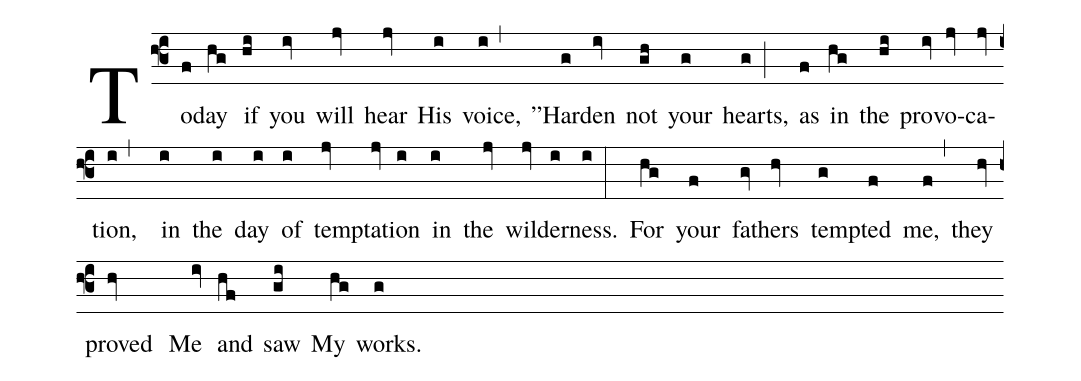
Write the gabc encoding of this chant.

%%
(f3) To(f)day(hg) if(hi) you(iv) will(jv) hear(jv) His(i) voice,(i,) "Har(g)den(iv) not(gh) your(g) hearts,(g;) as(f) in(hg) the(hi) pro(iv)vo(jv)ca(jv)tion,(i,) in(i) the(i) day(i) of(i) temp(jv)ta(jv)tion(i) in(i) the(jv) wild(jv)er(i)ness.(i:) For(hg) your(f) fa(gv)thers(hv) tempt(g)ed(f) me,(f,) they(hv) proved (hv) Me(iv) and(hf) saw(gi) My(hg) works.(g)
